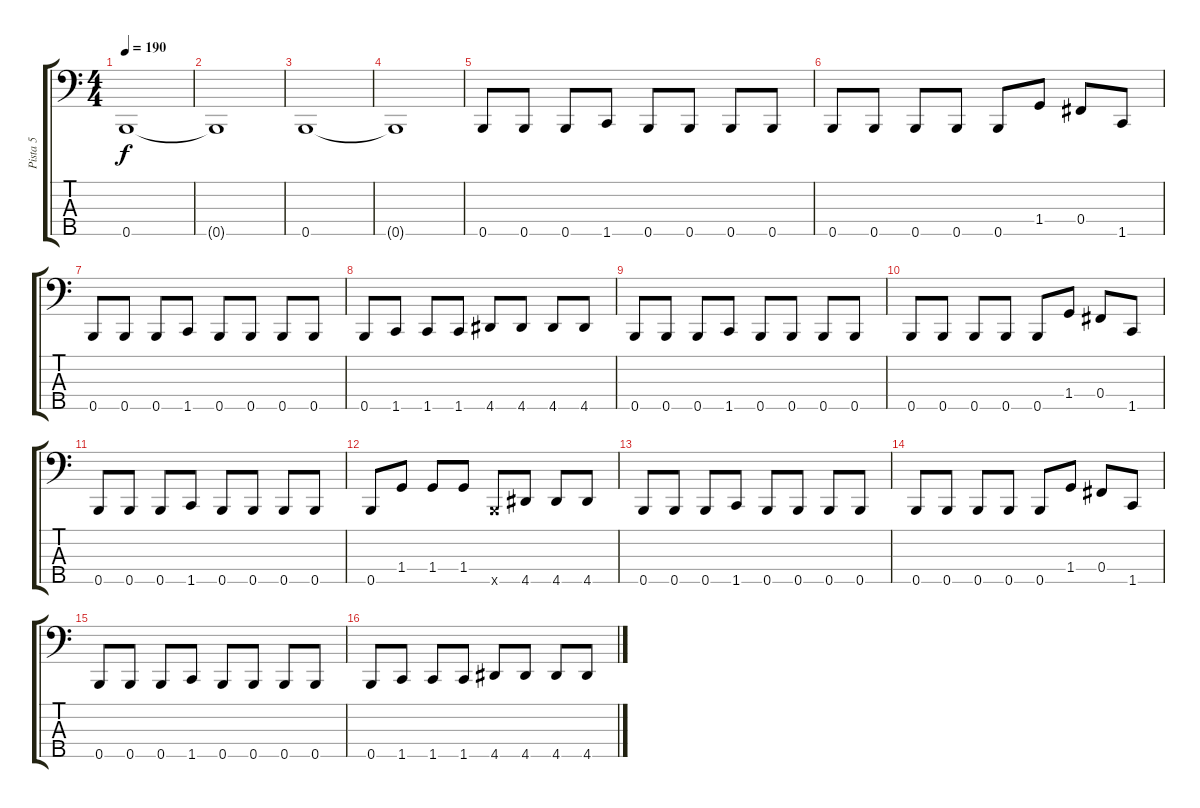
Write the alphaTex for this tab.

\track ("Pista 5" "Pista 5") {instrument electricbasspick}
\staff {score tabs}
\tuning (Ab2 E2 B1 Gb1 B0) {hide}
\ts (4 4)
\tempo 190
\clef f4
\ks c
0.5.1{dy f} |
0.5{t}.1 |
0.5.1 |
0.5{t}.1 |
0.5.8 0.5.8 0.5.8 1.5.8 0.5.8 0.5.8 0.5.8 0.5.8 |
0.5.8 0.5.8 0.5.8 0.5.8 0.5.8 1.4.8 0.4.8 1.5.8 |
0.5.8 0.5.8 0.5.8 1.5.8 0.5.8 0.5.8 0.5.8 0.5.8 |
0.5.8 1.5.8 1.5.8 1.5.8 4.5.8 4.5.8 4.5.8 4.5.8 |
0.5.8 0.5.8 0.5.8 1.5.8 0.5.8 0.5.8 0.5.8 0.5.8 |
0.5.8 0.5.8 0.5.8 0.5.8 0.5.8 1.4.8 0.4.8 1.5.8 |
0.5.8 0.5.8 0.5.8 1.5.8 0.5.8 0.5.8 0.5.8 0.5.8 |
0.5.8 1.4.8 1.4.8 1.4.8 0.5{x}.8 4.5.8 4.5.8 4.5.8 |
0.5.8 0.5.8 0.5.8 1.5.8 0.5.8 0.5.8 0.5.8 0.5.8 |
0.5.8 0.5.8 0.5.8 0.5.8 0.5.8 1.4.8 0.4.8 1.5.8 |
0.5.8 0.5.8 0.5.8 1.5.8 0.5.8 0.5.8 0.5.8 0.5.8 |
0.5.8 1.5.8 1.5.8 1.5.8 4.5.8 4.5.8 4.5.8 4.5.8
